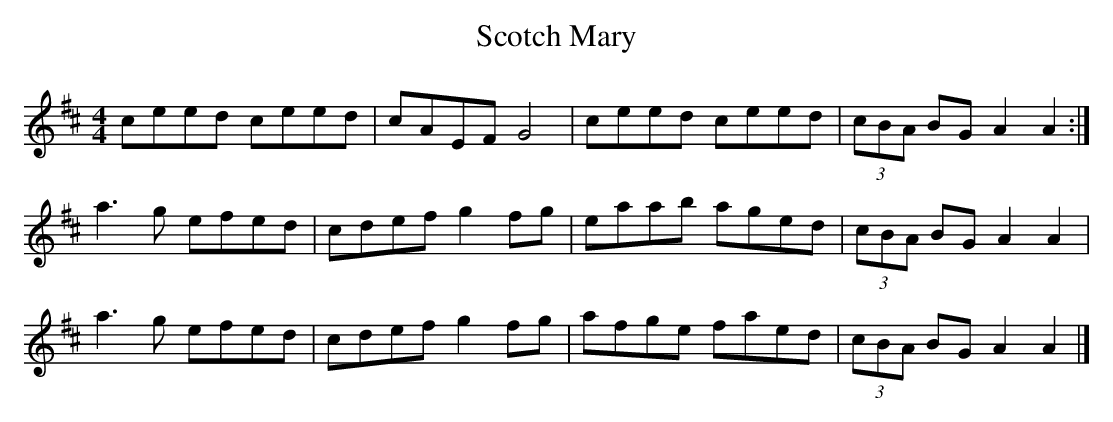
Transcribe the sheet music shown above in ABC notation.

X:1
T:Scotch Mary
M:4/4
L:1/8
K:Amix
ceed ceed | cAEF G4 | ceed ceed | (3cBA BG A2 A2 :|
a3 g efed | cdef g2 fg | eaab aged | (3cBA BG A2 A2 |
a3 g efed | cdef g2 fg | afge faed | (3cBA BG A2 A2 |]
